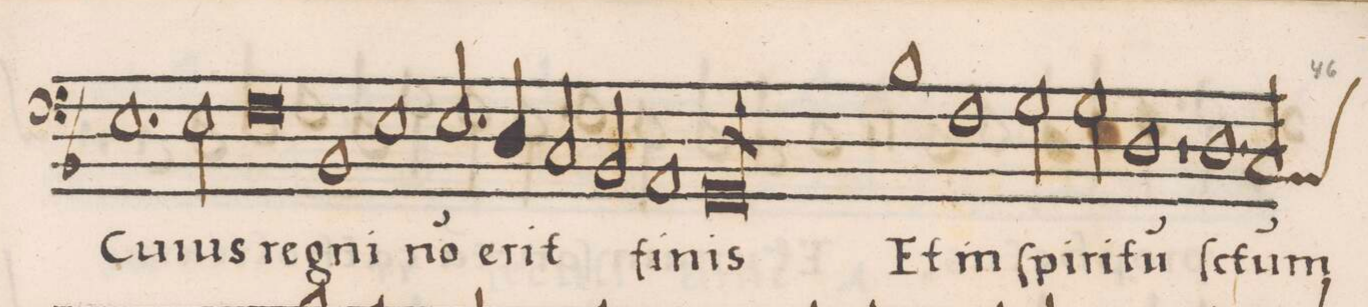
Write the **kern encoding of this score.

**kern	**text
*I"BASSVS	*
*clefF4	*
*k[b-]	*
*met(C|)	*
*M2/1	*
1r	.
1.E\	Cu-
=157-	=157-
2E\	-ius
0F\	re-
=158-	=158-
1BB-/	-gni
=159-	=159-
1E\	no(n)
2.E/	e-
4D/	-rit
=160-	=160-
2C/	.
2BB-/	.
1AA/	fi-
=161-	=161-
0GGl/	-nis
=162-	=162-
1B-\	Et
1F\	in
=163-	=163-
2G\	ſpi-
2G\	-ri-
1D\	-tu(m)
=164-	=164-
1r	.
1.D\	ſ(an)-
=165-	=165-
*custos:B-	*
2C/	-ctum
*-	*-
